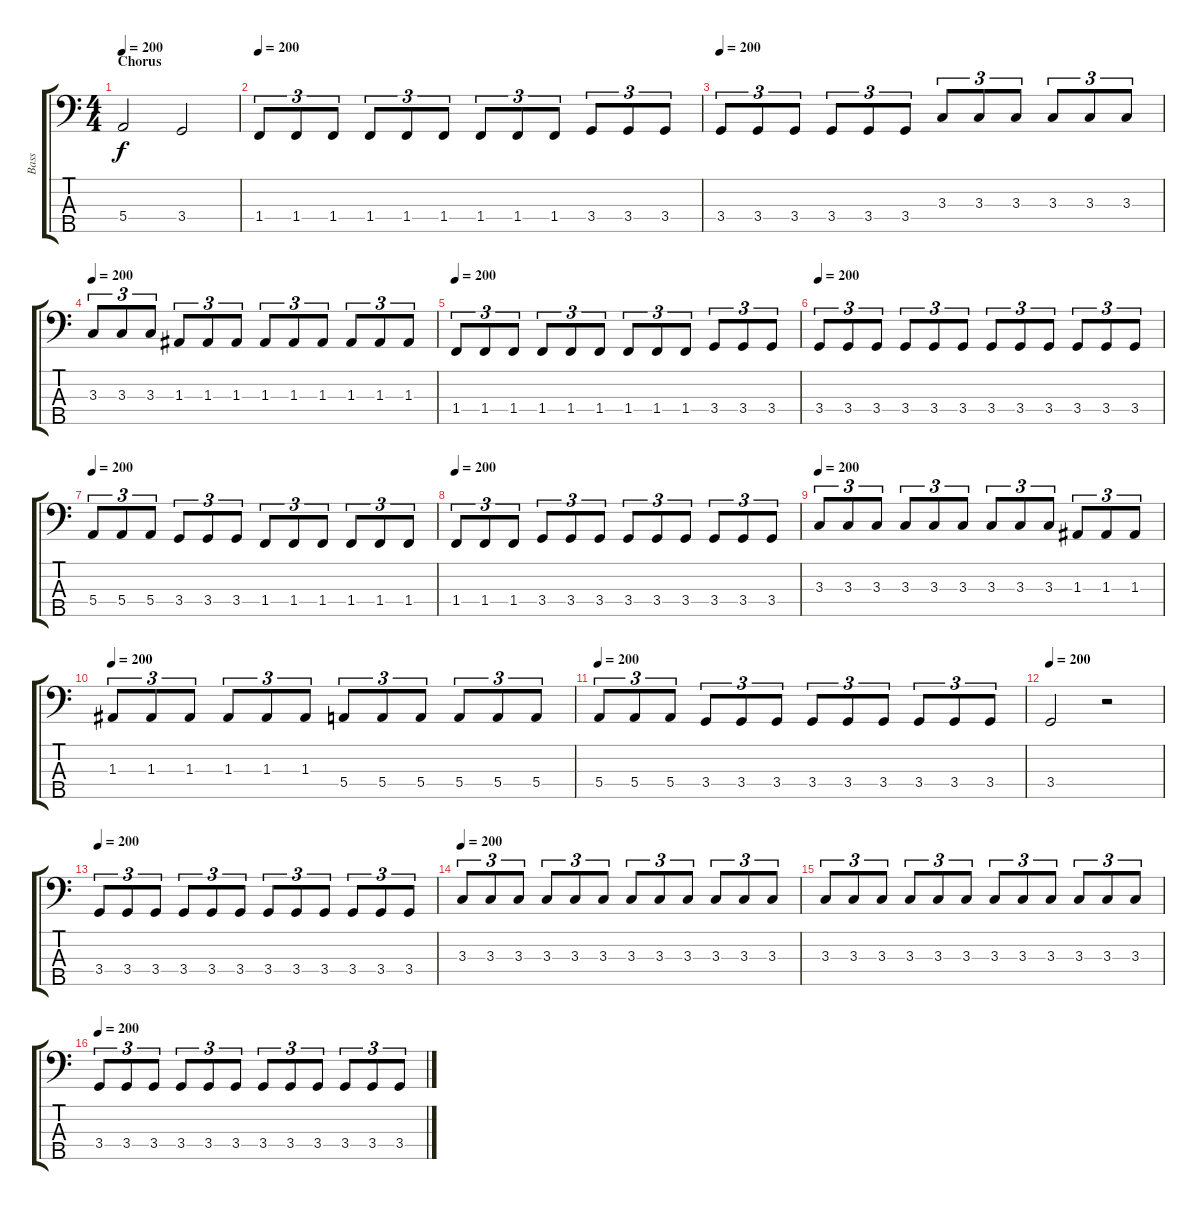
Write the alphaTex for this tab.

\track ("Bass" "Bass") {instrument electricbassfinger}
\staff {score tabs}
\tuning (G2 D2 A1 E1 B0) {hide}
\ts (4 4)
\section ("" "Chorus")
\tempo 200
\clef f4
\ks c
5.4.2{dy f} 3.4.2 |
\tempo 200
1.4.8{tu (3 2)} 1.4.8{tu (3 2)} 1.4.8{tu (3 2)} 1.4.8{tu (3 2)} 1.4.8{tu (3 2)} 1.4.8{tu (3 2)} 1.4.8{tu (3 2)} 1.4.8{tu (3 2)} 1.4.8{tu (3 2)} 3.4.8{tu (3 2)} 3.4.8{tu (3 2)} 3.4.8{tu (3 2)} |
\tempo 200
3.4.8{tu (3 2)} 3.4.8{tu (3 2)} 3.4.8{tu (3 2)} 3.4.8{tu (3 2)} 3.4.8{tu (3 2)} 3.4.8{tu (3 2)} 3.3.8{tu (3 2)} 3.3.8{tu (3 2)} 3.3.8{tu (3 2)} 3.3.8{tu (3 2)} 3.3.8{tu (3 2)} 3.3.8{tu (3 2)} |
\tempo 200
3.3.8{tu (3 2)} 3.3.8{tu (3 2)} 3.3.8{tu (3 2)} 1.3.8{tu (3 2)} 1.3.8{tu (3 2)} 1.3.8{tu (3 2)} 1.3.8{tu (3 2)} 1.3.8{tu (3 2)} 1.3.8{tu (3 2)} 1.3.8{tu (3 2)} 1.3.8{tu (3 2)} 1.3.8{tu (3 2)} |
\tempo 200
1.4.8{tu (3 2)} 1.4.8{tu (3 2)} 1.4.8{tu (3 2)} 1.4.8{tu (3 2)} 1.4.8{tu (3 2)} 1.4.8{tu (3 2)} 1.4.8{tu (3 2)} 1.4.8{tu (3 2)} 1.4.8{tu (3 2)} 3.4.8{tu (3 2)} 3.4.8{tu (3 2)} 3.4.8{tu (3 2)} |
\tempo 200
3.4.8{tu (3 2)} 3.4.8{tu (3 2)} 3.4.8{tu (3 2)} 3.4.8{tu (3 2)} 3.4.8{tu (3 2)} 3.4.8{tu (3 2)} 3.4.8{tu (3 2)} 3.4.8{tu (3 2)} 3.4.8{tu (3 2)} 3.4.8{tu (3 2)} 3.4.8{tu (3 2)} 3.4.8{tu (3 2)} |
\tempo 200
5.4.8{tu (3 2)} 5.4.8{tu (3 2)} 5.4.8{tu (3 2)} 3.4.8{tu (3 2)} 3.4.8{tu (3 2)} 3.4.8{tu (3 2)} 1.4.8{tu (3 2)} 1.4.8{tu (3 2)} 1.4.8{tu (3 2)} 1.4.8{tu (3 2)} 1.4.8{tu (3 2)} 1.4.8{tu (3 2)} |
\tempo 200
1.4.8{tu (3 2)} 1.4.8{tu (3 2)} 1.4.8{tu (3 2)} 3.4.8{tu (3 2)} 3.4.8{tu (3 2)} 3.4.8{tu (3 2)} 3.4.8{tu (3 2)} 3.4.8{tu (3 2)} 3.4.8{tu (3 2)} 3.4.8{tu (3 2)} 3.4.8{tu (3 2)} 3.4.8{tu (3 2)} |
\tempo 200
3.3.8{tu (3 2)} 3.3.8{tu (3 2)} 3.3.8{tu (3 2)} 3.3.8{tu (3 2)} 3.3.8{tu (3 2)} 3.3.8{tu (3 2)} 3.3.8{tu (3 2)} 3.3.8{tu (3 2)} 3.3.8{tu (3 2)} 1.3.8{tu (3 2)} 1.3.8{tu (3 2)} 1.3.8{tu (3 2)} |
\tempo 200
1.3.8{tu (3 2)} 1.3.8{tu (3 2)} 1.3.8{tu (3 2)} 1.3.8{tu (3 2)} 1.3.8{tu (3 2)} 1.3.8{tu (3 2)} 5.4.8{tu (3 2)} 5.4.8{tu (3 2)} 5.4.8{tu (3 2)} 5.4.8{tu (3 2)} 5.4.8{tu (3 2)} 5.4.8{tu (3 2)} |
\tempo 200
5.4.8{tu (3 2)} 5.4.8{tu (3 2)} 5.4.8{tu (3 2)} 3.4.8{tu (3 2)} 3.4.8{tu (3 2)} 3.4.8{tu (3 2)} 3.4.8{tu (3 2)} 3.4.8{tu (3 2)} 3.4.8{tu (3 2)} 3.4.8{tu (3 2)} 3.4.8{tu (3 2)} 3.4.8{tu (3 2)} |
\tempo 200
3.4.2 r.2 |
\tempo 200
3.4.8{tu (3 2)} 3.4.8{tu (3 2)} 3.4.8{tu (3 2)} 3.4.8{tu (3 2)} 3.4.8{tu (3 2)} 3.4.8{tu (3 2)} 3.4.8{tu (3 2)} 3.4.8{tu (3 2)} 3.4.8{tu (3 2)} 3.4.8{tu (3 2)} 3.4.8{tu (3 2)} 3.4.8{tu (3 2)} |
\tempo 200
3.3.8{tu (3 2)} 3.3.8{tu (3 2)} 3.3.8{tu (3 2)} 3.3.8{tu (3 2)} 3.3.8{tu (3 2)} 3.3.8{tu (3 2)} 3.3.8{tu (3 2)} 3.3.8{tu (3 2)} 3.3.8{tu (3 2)} 3.3.8{tu (3 2)} 3.3.8{tu (3 2)} 3.3.8{tu (3 2)} |
3.3.8{tu (3 2)} 3.3.8{tu (3 2)} 3.3.8{tu (3 2)} 3.3.8{tu (3 2)} 3.3.8{tu (3 2)} 3.3.8{tu (3 2)} 3.3.8{tu (3 2)} 3.3.8{tu (3 2)} 3.3.8{tu (3 2)} 3.3.8{tu (3 2)} 3.3.8{tu (3 2)} 3.3.8{tu (3 2)} |
\tempo 200
3.4.8{tu (3 2)} 3.4.8{tu (3 2)} 3.4.8{tu (3 2)} 3.4.8{tu (3 2)} 3.4.8{tu (3 2)} 3.4.8{tu (3 2)} 3.4.8{tu (3 2)} 3.4.8{tu (3 2)} 3.4.8{tu (3 2)} 3.4.8{tu (3 2)} 3.4.8{tu (3 2)} 3.4.8{tu (3 2)}
